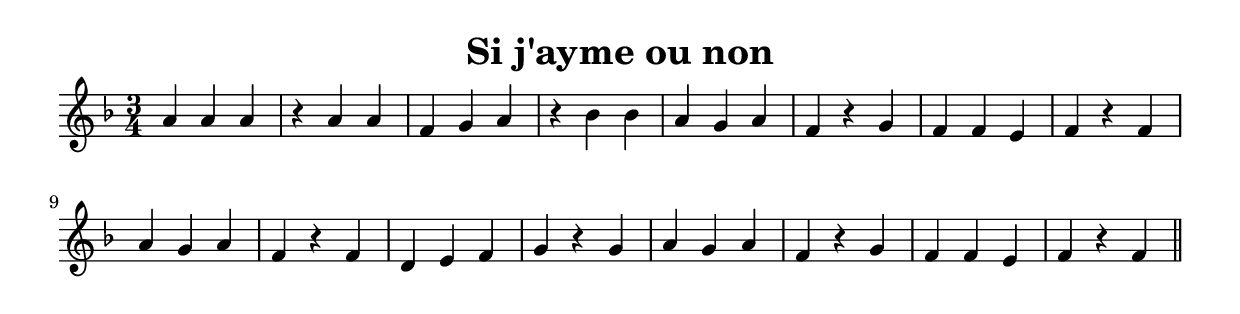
\version "2.7.40"
\header {
	crossRefNumber = "1"
	footnotes = "\\\\pour plus d'information : http://graner.name/nicolas/arbeau/"
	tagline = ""
	title = "Si j'ayme ou non"
}
voicedefault =  {
\set Score.defaultBarType = ""

\time 3/4 \key f \major   a'4    a'4    a'4    r4   a'4    a'4    \bar "|"   
f'4    g'4    a'4    r4   bes'4    bes'4    \bar "|"   a'4    g'4    a'4    f'4 
   r4   g'4    \bar "|"   f'4    f'4    e'4    f'4    r4   f'4    \bar "|"     
a'4    g'4    a'4    f'4    r4   f'4    \bar "|"   d'4    e'4    f'4    g'4    
r4   g'4    \bar "|"   a'4    g'4    a'4    f'4    r4   g'4    \bar "|"   f'4   
 f'4    e'4    f'4    r4   f'4    \bar "||"   
}

\score{
    <<

	\context Staff="default"
	{
	    \voicedefault 
	}

    >>
	\layout { indent = 0.0\cm 
	}
	\midi { \tempo 2=100 }
}
